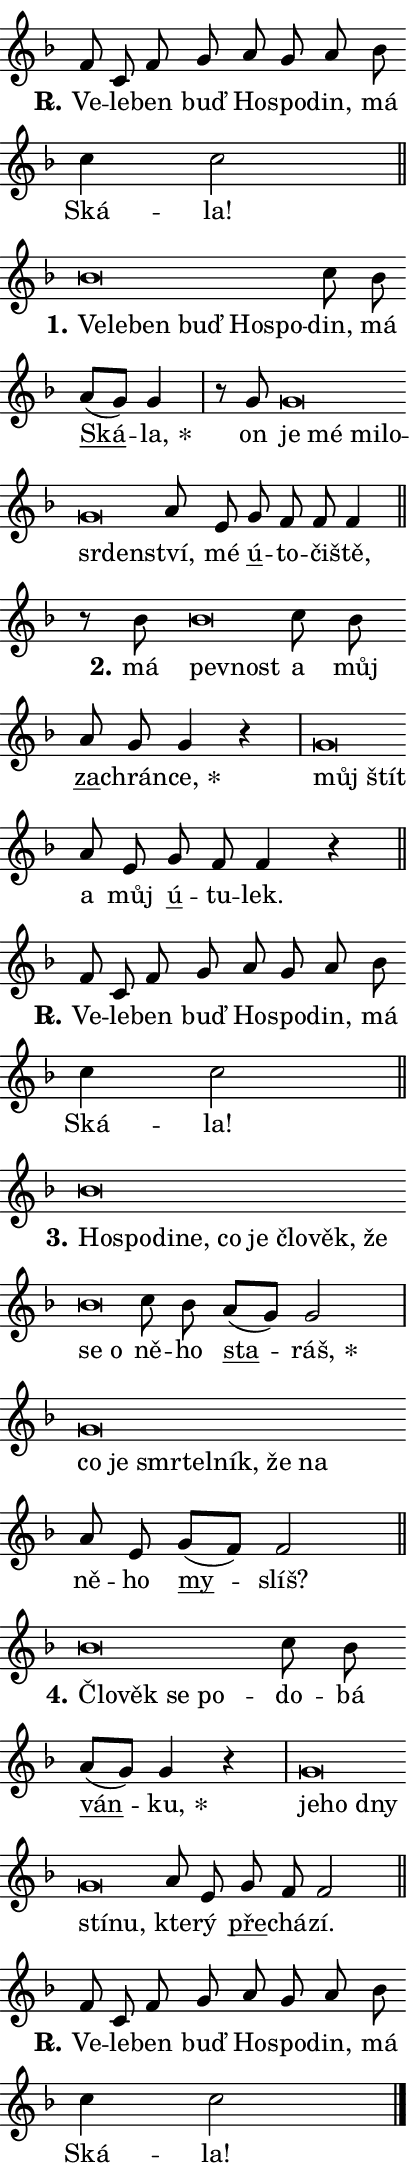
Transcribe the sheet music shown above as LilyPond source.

\version "2.24.0"
\header { tagline = "" }
\paper {
  indent = 0\cm
  top-margin = 0\cm
  right-margin = 0.13\cm % to fit lyric hyphens
  bottom-margin = 0\cm
  left-margin = 0\cm
  paper-width = 7\cm
  page-breaking = #ly:one-page-breaking
  system-system-spacing.basic-distance = #11
  score-system-spacing.basic-distance = #11
  ragged-last = ##f
}


%% Author: Thomas Morley
%% https://lists.gnu.org/archive/html/lilypond-user/2020-05/msg00002.html
#(define (line-position grob)
"Returns position of @var[grob} in current system:
   @code{'start}, if at first time-step
   @code{'end}, if at last time-step
   @code{'middle} otherwise
"
  (let* ((col (ly:item-get-column grob))
         (ln (ly:grob-object col 'left-neighbor))
         (rn (ly:grob-object col 'right-neighbor))
         (col-to-check-left (if (ly:grob? ln) ln col))
         (col-to-check-right (if (ly:grob? rn) rn col))
         (break-dir-left
           (and
             (ly:grob-property col-to-check-left 'non-musical #f)
             (ly:item-break-dir col-to-check-left)))
         (break-dir-right
           (and
             (ly:grob-property col-to-check-right 'non-musical #f)
             (ly:item-break-dir col-to-check-right))))
        (cond ((eqv? 1 break-dir-left) 'start)
              ((eqv? -1 break-dir-right) 'end)
              (else 'middle))))

#(define (tranparent-at-line-position vctor)
  (lambda (grob)
  "Relying on @code{line-position} select the relevant enry from @var{vctor}.
Used to determine transparency,"
    (case (line-position grob)
      ((end) (not (vector-ref vctor 0)))
      ((middle) (not (vector-ref vctor 1)))
      ((start) (not (vector-ref vctor 2))))))

noteHeadBreakVisibility =
#(define-music-function (break-visibility)(vector?)
"Makes @code{NoteHead}s transparent relying on @var{break-visibility}"
#{
  \override NoteHead.transparent =
    #(tranparent-at-line-position break-visibility)
#})

#(define delete-ledgers-for-transparent-note-heads
  (lambda (grob)
    "Reads whether a @code{NoteHead} is transparent.
If so this @code{NoteHead} is removed from @code{'note-heads} from
@var{grob}, which is supposed to be @code{LedgerLineSpanner}.
As a result ledgers are not printed for this @code{NoteHead}"
    (let* ((nhds-array (ly:grob-object grob 'note-heads))
           (nhds-list
             (if (ly:grob-array? nhds-array)
                 (ly:grob-array->list nhds-array)
                 '()))
           ;; Relies on the transparent-property being done before
           ;; Staff.LedgerLineSpanner.after-line-breaking is executed.
           ;; This is fragile ...
           (to-keep
             (remove
               (lambda (nhd)
                 (ly:grob-property nhd 'transparent #f))
               nhds-list)))
      ;; TODO find a better method to iterate over grob-arrays, similiar
      ;; to filter/remove etc for lists
      ;; For now rebuilt from scratch
      (set! (ly:grob-object grob 'note-heads)  '())
      (for-each
        (lambda (nhd)
          (ly:pointer-group-interface::add-grob grob 'note-heads nhd))
        to-keep))))

squashNotes = {
  \override NoteHead.X-extent = #'(-0.2 . 0.2)
  \override NoteHead.Y-extent = #'(-0.75 . 0)
  \override NoteHead.stencil =
    #(lambda (grob)
       (let ((pos (ly:grob-property grob 'staff-position)))
         (begin
           (if (< pos -7) (display "ERROR: Lower brevis then expected\n") (display "OK: Expected brevis position\n"))
           (if (<= pos -6) ly:text-interface::print ly:note-head::print))))
}
unSquashNotes = {
  \revert NoteHead.X-extent
  \revert NoteHead.Y-extent
  \revert NoteHead.stencil
}

hideNotes = \noteHeadBreakVisibility #begin-of-line-visible
unHideNotes = \noteHeadBreakVisibility #all-visible

% work-around for resetting accidentals
% https://lilypond.org/doc/v2.23/Documentation/notation/displaying-rhythms#unmetered-music
cadenzaMeasure = {
  \cadenzaOff
  \partial 1024 s1024
  \cadenzaOn
}

#(define-markup-command (accent layout props text) (markup?)
  "Underline accented syllable"
  (interpret-markup layout props
    #{\markup \override #'(offset . 4.3) \underline { #text }#}))

responsum = \markup \concat {
  "R" \hspace #-1.05 \path #0.1 #'((moveto 0 0.07) (lineto 0.9 0.8)) \hspace #0.05 "."
}

spaceSize = #0.6828661417322834 % exact space size for TeX Gyre Schola

\layout {
  \context {
    \Staff
    \remove "Time_signature_engraver"
    \override LedgerLineSpanner.after-line-breaking = #delete-ledgers-for-transparent-note-heads
  }
  \context {
    \Lyrics {
      \override LyricSpace.minimum-distance = \spaceSize
      \override LyricText.font-name = #"TeX Gyre Schola"
      \override LyricText.font-size = 1
      \override StanzaNumber.font-name = #"TeX Gyre Schola Bold"
      \override StanzaNumber.font-size = 1
    }
  }
  \context {
    \Score 
    \override NoteHead.text =
      #(lambda (grob) 
        (let ((pos (ly:grob-property grob 'staff-position)))
          #{\markup {
            \combine
              \halign #-0.55 \raise #(if (= pos -6) 0 0.5) \override #'(thickness . 2) \draw-line #'(3.2 . 0)
              \musicglyph "noteheads.sM1"
          }#}))
  }
}

% magnetic-lyrics.ily
%
%   written by
%     Jean Abou Samra <jean@abou-samra.fr>
%     Werner Lemberg <wl@gnu.org>
%
%   adapted by
%     Jiri Hon <jiri.hon@gmail.com>
%
% Version 2022-Apr-15

% https://www.mail-archive.com/lilypond-user@gnu.org/msg149350.html

#(define (Left_hyphen_pointer_engraver context)
   "Collect syllable-hyphen-syllable occurrences in lyrics and store
them in properties.  This engraver only looks to the left.  For
example, if the lyrics input is @code{foo -- bar}, it does the
following.

@itemize @bullet
@item
Set the @code{text} property of the @code{LyricHyphen} grob between
@q{foo} and @q{bar} to @code{foo}.

@item
Set the @code{left-hyphen} property of the @code{LyricText} grob with
text @q{foo} to the @code{LyricHyphen} grob between @q{foo} and
@q{bar}.
@end itemize

Use this auxiliary engraver in combination with the
@code{lyric-@/text::@/apply-@/magnetic-@/offset!} hook."
   (let ((hyphen #f)
         (text #f))
     (make-engraver
      (acknowledgers
       ((lyric-syllable-interface engraver grob source-engraver)
        (set! text grob)))
      (end-acknowledgers
       ((lyric-hyphen-interface engraver grob source-engraver)
        ;(when (not (grob::has-interface grob 'lyric-space-interface))
          (set! hyphen grob)));)
      ((stop-translation-timestep engraver)
       (when (and text hyphen)
         (ly:grob-set-object! text 'left-hyphen hyphen))
       (set! text #f)
       (set! hyphen #f)))))

#(define (lyric-text::apply-magnetic-offset! grob)
   "If the space between two syllables is less than the value in
property @code{LyricText@/.details@/.squash-threshold}, move the right
syllable to the left so that it gets concatenated with the left
syllable.

Use this function as a hook for
@code{LyricText@/.after-@/line-@/breaking} if the
@code{Left_@/hyphen_@/pointer_@/engraver} is active."
   (let ((hyphen (ly:grob-object grob 'left-hyphen #f)))
     (when hyphen
       (let ((left-text (ly:spanner-bound hyphen LEFT)))
         (when (grob::has-interface left-text 'lyric-syllable-interface)
           (let* ((common (ly:grob-common-refpoint grob left-text X))
                  (this-x-ext (ly:grob-extent grob common X))
                  (left-x-ext
                   (begin
                     ;; Trigger magnetism for left-text.
                     (ly:grob-property left-text 'after-line-breaking)
                     (ly:grob-extent left-text common X)))
                  ;; `delta` is the gap width between two syllables.
                  (delta (- (interval-start this-x-ext)
                            (interval-end left-x-ext)))
                  (details (ly:grob-property grob 'details))
                  (threshold (assoc-get 'squash-threshold details 0.2)))
             (when (< delta threshold)
               (let* (;; We have to manipulate the input text so that
                      ;; ligatures crossing syllable boundaries are not
                      ;; disabled.  For languages based on the Latin
                      ;; script this is essentially a beautification.
                      ;; However, for non-Western scripts it can be a
                      ;; necessity.
                      (lt (ly:grob-property left-text 'text))
                      (rt (ly:grob-property grob 'text))
                      (is-space (grob::has-interface hyphen 'lyric-space-interface))
                      (space (if is-space " " ""))
                      (extra-delta (if is-space spaceSize 0))
                      ;; Append new syllable.
                      (ltrt-space (if (and (string? lt) (string? rt))
                                (string-append lt space rt)
                                (make-concat-markup (list lt space rt))))
                      ;; Right-align `ltrt` to the right side.
                      (ltrt-space-markup (grob-interpret-markup
                               grob
                               (make-translate-markup
                                (cons (interval-length this-x-ext) 0)
                                (make-right-align-markup ltrt-space)))))
                 (begin
                   ;; Don't print `left-text`.
                   (ly:grob-set-property! left-text 'stencil #f)
                   ;; Set text and stencil (which holds all collected
                   ;; syllables so far) and shift it to the left.
                   (ly:grob-set-property! grob 'text ltrt-space)
                   (ly:grob-set-property! grob 'stencil ltrt-space-markup)
                   (ly:grob-translate-axis! grob (- (- delta extra-delta)) X))))))))))


#(define (lyric-hyphen::displace-bounds-first grob)
   ;; Make very sure this callback isn't triggered too early.
   (let ((left (ly:spanner-bound grob LEFT))
         (right (ly:spanner-bound grob RIGHT)))
     (ly:grob-property left 'after-line-breaking)
     (ly:grob-property right 'after-line-breaking)
     (ly:lyric-hyphen::print grob)))

squashThreshold = #0.4

\layout {
  \context {
    \Lyrics
    \consists #Left_hyphen_pointer_engraver
    \override LyricText.after-line-breaking =
      #lyric-text::apply-magnetic-offset!
    \override LyricHyphen.stencil = #lyric-hyphen::displace-bounds-first
    \override LyricText.details.squash-threshold = \squashThreshold
    \override LyricHyphen.minimum-distance = 0
    \override LyricHyphen.minimum-length = \squashThreshold
  }
}

squashText = \override LyricText.details.squash-threshold = 9999
unSquashText = \override LyricText.details.squash-threshold = \squashThreshold

leftText = \override LyricText.self-alignment-X = #LEFT
unLeftText = \revert LyricText.self-alignment-X

starOffset = #(lambda (grob) 
                (let ((x_offset (ly:self-alignment-interface::aligned-on-x-parent grob)))
                  (if (= x_offset 0) 0 (+ x_offset 1.2))))

star = #(define-music-function (syllable)(string?)
"Append star separator at the end of a syllable"
#{
  \once \override LyricText.X-offset = #starOffset
  \lyricmode { \markup {
    #syllable
    \override #'((font-name . "TeX Gyre Schola Bold")) \hspace #0.2 \lower #0.65 \larger "*"
  } }
#})

starAccent = #(define-music-function (syllable)(string?)
"Append star separator at the end of a syllable and make accent"
#{
  \once \override LyricText.X-offset = #starOffset
  \lyricmode { \markup {
    \accent #syllable
    \override #'((font-name . "TeX Gyre Schola Bold")) \hspace #0.2 \lower #0.65 \larger "*"
  } }
#})

breath = #(define-music-function (syllable)(string?)
"Append breathing indicator at the end of a syllable"
#{
  \lyricmode { \markup { #syllable "+" } }
#})

optionalBreath = #(define-music-function (syllable)(string?)
"Append optional breathing indicator at the end of a syllable"
#{
  \lyricmode { \markup { #syllable "(+)" } }
#})


\score {
    <<
        \new Voice = "melody" { \cadenzaOn \key f \major \relative { f'8 c f g \bar "" a g a bes \bar "" c4 c2 \cadenzaMeasure \bar "||" \break } }
        \new Lyrics \lyricsto "melody" { \lyricmode { \set stanza = \responsum
Ve -- le -- ben buď Ho -- spo -- din, má Ská -- la! } }
    >>
    \layout {}
}

\score {
    <<
        \new Voice = "melody" { \cadenzaOn \key f \major \relative { \squashNotes bes'\breve*1/16 \hideNotes \breve*1/16 \bar "" \breve*1/16 \bar "" \breve*1/16 \bar "" \breve*1/16 \breve*1/16 \bar "" \unHideNotes \unSquashNotes c8 bes \bar "" a[( g)] g4 \cadenzaMeasure \bar "|" r8 g8 \squashNotes g\breve*1/16 \hideNotes \breve*1/16 \bar "" \breve*1/16 \bar "" \breve*1/16 \bar "" \breve*1/16 \breve*1/16 \bar "" \unHideNotes \unSquashNotes a8 e \bar "" g f f f4 \cadenzaMeasure \bar "||" \break } }
        \new Lyrics \lyricsto "melody" { \lyricmode { \set stanza = "1."
\leftText Ve -- \squashText le -- ben buď Ho -- spo -- \unLeftText \unSquashText din, má \markup \accent Ská -- \star la, on \leftText je \squashText mé mi -- lo -- sr -- den -- \unLeftText \unSquashText ství, mé \markup \accent ú -- to -- či -- ště, } }
    >>
    \layout {}
}

\score {
    <<
        \new Voice = "melody" { \cadenzaOn \key f \major \relative { r8 bes'8 \squashNotes bes\breve*1/16 \hideNotes \breve*1/16 \bar "" \unHideNotes \unSquashNotes c8 bes \bar "" a g g4 r \cadenzaMeasure \bar "|" \squashNotes g\breve*1/16 \hideNotes \breve*1/16 \bar "" \unHideNotes \unSquashNotes a8 e \bar "" g f f4 r \cadenzaMeasure \bar "||" \break } }
        \new Lyrics \lyricsto "melody" { \lyricmode { \set stanza = "2."
má \leftText pev -- \squashText nost \unLeftText \unSquashText a můj \markup \accent za -- chrán -- \star ce, \leftText můj \squashText štít \unLeftText \unSquashText a můj \markup \accent ú -- tu -- lek. } }
    >>
    \layout {}
}

\score {
    <<
        \new Voice = "melody" { \cadenzaOn \key f \major \relative { f'8 c f g \bar "" a g a bes \bar "" c4 c2 \cadenzaMeasure \bar "||" \break } }
        \new Lyrics \lyricsto "melody" { \lyricmode { \set stanza = \responsum
Ve -- le -- ben buď Ho -- spo -- din, má Ská -- la! } }
    >>
    \layout {}
}

\score {
    <<
        \new Voice = "melody" { \cadenzaOn \key f \major \relative { \squashNotes bes'\breve*1/16 \hideNotes \breve*1/16 \bar "" \breve*1/16 \bar "" \breve*1/16 \bar "" \breve*1/16 \bar "" \breve*1/16 \bar "" \breve*1/16 \bar "" \breve*1/16 \bar "" \breve*1/16 \bar "" \breve*1/16 \breve*1/16 \bar "" \unHideNotes \unSquashNotes c8 bes \bar "" a[( g)] g2 \cadenzaMeasure \bar "|" \squashNotes g\breve*1/16 \hideNotes \breve*1/16 \bar "" \breve*1/16 \bar "" \breve*1/16 \bar "" \breve*1/16 \bar "" \breve*1/16 \breve*1/16 \bar "" \unHideNotes \unSquashNotes a8 e \bar "" g[( f)] f2 \cadenzaMeasure \bar "||" \break } }
        \new Lyrics \lyricsto "melody" { \lyricmode { \set stanza = "3."
\leftText Ho -- \squashText spo -- di -- ne, co je člo -- věk, že se o \unLeftText \unSquashText ně -- ho \markup \accent sta -- \star ráš, \leftText co \squashText je smr -- tel -- ník, že na \unLeftText \unSquashText ně -- ho \markup \accent my -- slíš? } }
    >>
    \layout {}
}

\score {
    <<
        \new Voice = "melody" { \cadenzaOn \key f \major \relative { \squashNotes bes'\breve*1/16 \hideNotes \breve*1/16 \bar "" \breve*1/16 \breve*1/16 \bar "" \unHideNotes \unSquashNotes c8 bes \bar "" a[( g)] g4 r \cadenzaMeasure \bar "|" \squashNotes g\breve*1/16 \hideNotes \breve*1/16 \bar "" \breve*1/16 \bar "" \breve*1/16 \breve*1/16 \bar "" \unHideNotes \unSquashNotes a8 e \bar "" g f f2 \cadenzaMeasure \bar "||" \break } }
        \new Lyrics \lyricsto "melody" { \lyricmode { \set stanza = "4."
\leftText Člo -- \squashText věk se po -- \unLeftText \unSquashText do -- bá \markup \accent ván -- \star ku, \leftText je -- \squashText ho dny stí -- nu, \unLeftText \unSquashText kte -- rý \markup \accent pře -- chá -- zí. } }
    >>
    \layout {}
}

\score {
    <<
        \new Voice = "melody" { \cadenzaOn \key f \major \relative { f'8 c f g \bar "" a g a bes \bar "" c4 c2 \cadenzaMeasure \bar "||" \break } \bar "|." }
        \new Lyrics \lyricsto "melody" { \lyricmode { \set stanza = \responsum
Ve -- le -- ben buď Ho -- spo -- din, má Ská -- la! } }
    >>
    \layout {}
}
